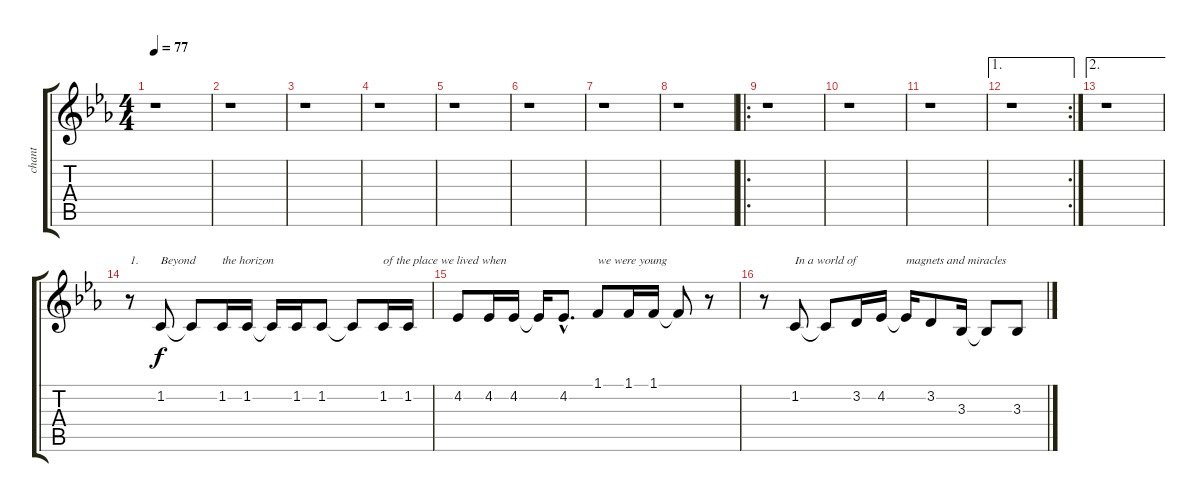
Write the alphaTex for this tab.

\track ("chant" "chant") {instrument lead6voice}
\staff {score tabs}
\tuning (E4 B3 G3 D3 A2 E2) {hide}
\ts (4 4)
\tempo 77
\clef g2
\ks cminor
r.1{dy f instrument lead6voice} |
r.1 |
r.1 |
r.1 |
r.1 |
r.1 |
r.1 |
r.1 |
\ro
r.1 |
r.1 |
r.1 |
\ae 1
\rc 2
r.1 |
\ae 2
r.1 |
r.8{txt "1."} 1.2.8{txt "Beyond"} 1.2{t}.8 1.2.16{txt "the horizon"} 1.2.16 1.2{t}.16 1.2.16 1.2.8 1.2{t}.8 1.2.16{txt "of the place we lived when"} 1.2.16 |
4.2.8 4.2.16 4.2.16 4.2{t}.16 4.2{hac}.8{d} 1.1.8{txt "we were young"} 1.1.16 1.1.16 1.1{t}.8 r.8 |
r.8 1.2.8{txt "In a world of"} 1.2{t}.8 3.2.16 4.2.16 4.2{t}.16{txt "magnets and miracles"} 3.2.8 3.3.16 3.3{t}.8 3.3.8
